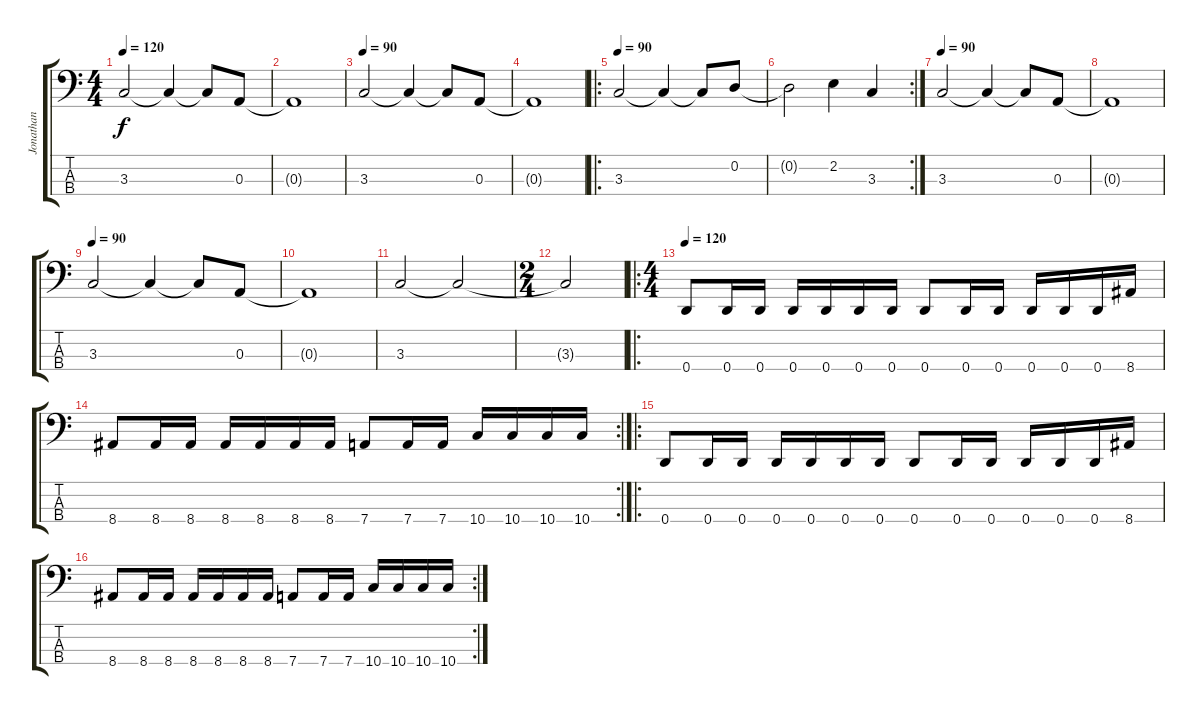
\track ("Jonathan" "Jonathan") {instrument electricbasspick}
\staff {score tabs}
\tuning (G2 D2 A1 D1) {hide}
\ts (4 4)
\tempo 120
\tempo 90
\tempo 120
\clef f4
\ks c
3.3.2{dy f instrument electricbassfinger} 3.3{t}.4 3.3{t}.8 0.3.8 |
0.3{t}.1 |
\tempo 90
3.3.2 3.3{t}.4 3.3{t}.8 0.3.8 |
0.3{t}.1 |
\ro
\tempo 90
3.3.2{instrument electricbassfinger} 3.3{t}.4 3.3{t}.8 0.2.8 |
\rc 2
0.2{t}.2 2.2.4 3.3.4 |
\tempo 90
3.3.2 3.3{t}.4 3.3{t}.8 0.3.8 |
0.3{t}.1 |
\tempo 90
3.3.2 3.3{t}.4 3.3{t}.8 0.3.8 |
0.3{t}.1 |
3.3.2{instrument electricbassfinger} 3.3{t}.2 |
\ts (2 4)
3.3{t}.2 |
\ro
\ts (4 4)
\tempo 120
0.4.8 0.4.16 0.4.16 0.4.16 0.4.16 0.4.16 0.4.16 0.4.8 0.4.16 0.4.16 0.4.16 0.4.16 0.4.16 8.4.16 |
\rc 2
8.4.8 8.4.16 8.4.16 8.4.16 8.4.16 8.4.16 8.4.16 7.4.8 7.4.16 7.4.16 10.4.16 10.4.16 10.4.16 10.4.16 |
\ro
0.4.8 0.4.16 0.4.16 0.4.16 0.4.16 0.4.16 0.4.16 0.4.8 0.4.16 0.4.16 0.4.16 0.4.16 0.4.16 8.4.16 |
\rc 2
8.4.8 8.4.16 8.4.16 8.4.16 8.4.16 8.4.16 8.4.16 7.4.8 7.4.16 7.4.16 10.4.16 10.4.16 10.4.16 10.4.16
